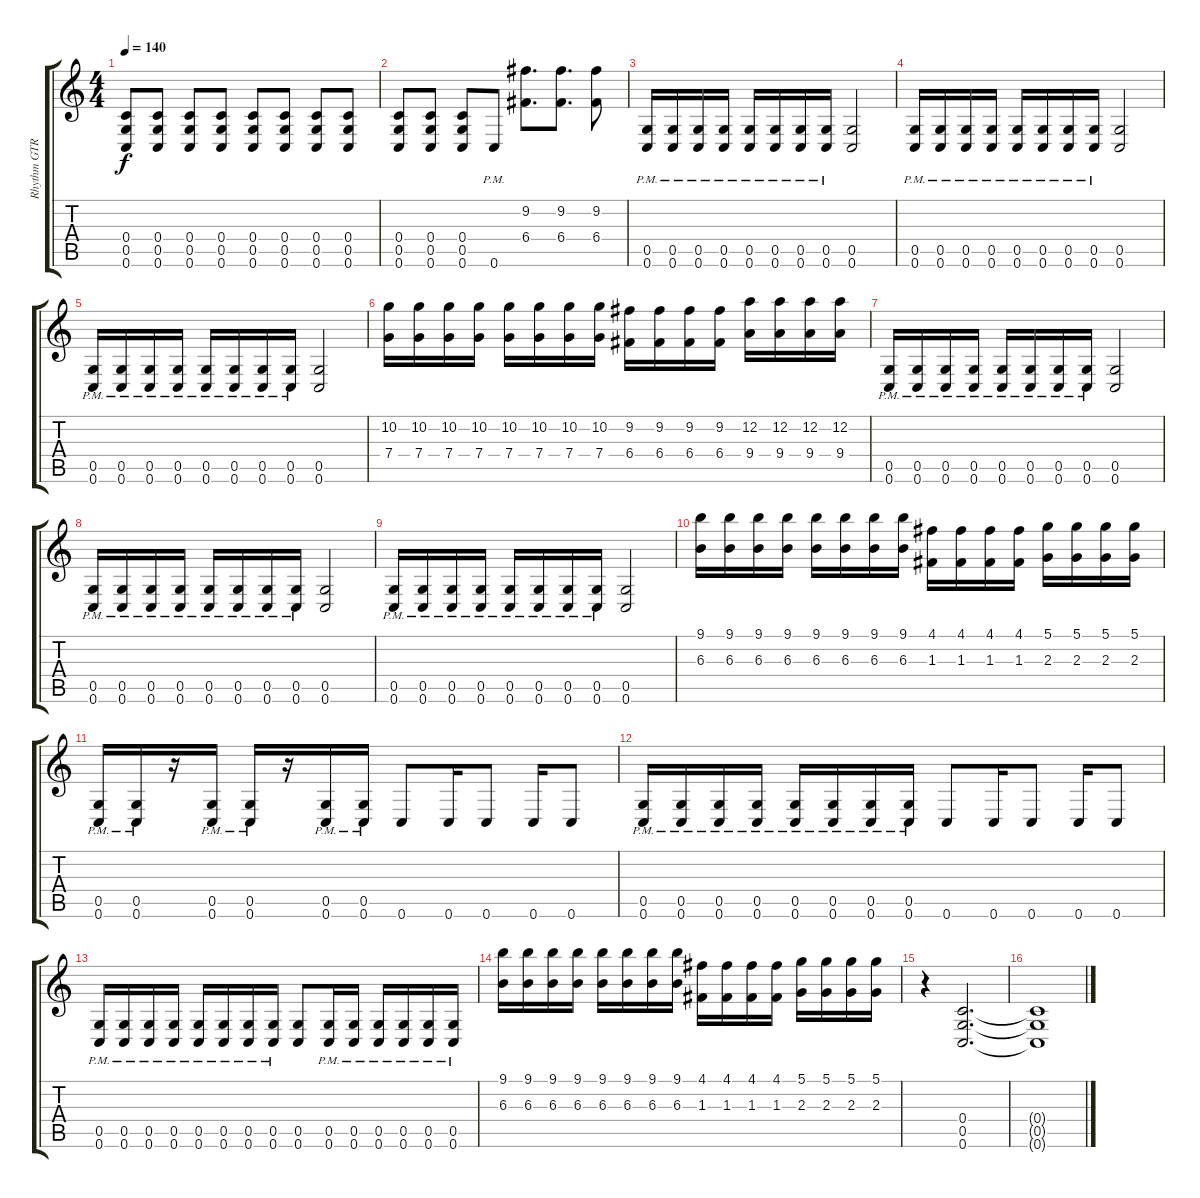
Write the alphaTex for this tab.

\track ("Rhythm GTR R" "Rhythm GTR") {instrument distortionguitar}
\staff {score tabs}
\tuning (D4 A3 F3 C3 G2 C2) {hide}
\ts (4 4)
\tempo 140
\clef g2
\ks c
(0.4 0.5 0.6).8{dy f} (0.4 0.5 0.6).8 (0.4 0.5 0.6).8 (0.4 0.5 0.6).8 (0.4 0.5 0.6).8 (0.4 0.5 0.6).8 (0.4 0.5 0.6).8 (0.4 0.5 0.6).8 |
(0.4 0.5 0.6).8 (0.4 0.5 0.6).8 (0.4 0.5 0.6).8 0.6{pm}.8 (9.2 6.4).8{d} (9.2 6.4).8{d} (9.2 6.4).8 |
(0.5{pm} 0.6{pm}).16 (0.5{pm} 0.6{pm}).16 (0.5{pm} 0.6{pm}).16 (0.5{pm} 0.6{pm}).16 (0.5{pm} 0.6{pm}).16 (0.5{pm} 0.6{pm}).16 (0.5{pm} 0.6{pm}).16 (0.5{pm} 0.6{pm}).16 (0.5 0.6).2 |
(0.5{pm} 0.6{pm}).16 (0.5{pm} 0.6{pm}).16 (0.5{pm} 0.6{pm}).16 (0.5{pm} 0.6{pm}).16 (0.5{pm} 0.6{pm}).16 (0.5{pm} 0.6{pm}).16 (0.5{pm} 0.6{pm}).16 (0.5{pm} 0.6{pm}).16 (0.5 0.6).2 |
(0.5{pm} 0.6{pm}).16 (0.5{pm} 0.6{pm}).16 (0.5{pm} 0.6{pm}).16 (0.5{pm} 0.6{pm}).16 (0.5{pm} 0.6{pm}).16 (0.5{pm} 0.6{pm}).16 (0.5{pm} 0.6{pm}).16 (0.5{pm} 0.6{pm}).16 (0.5 0.6).2 |
(10.2 7.4).16 (10.2 7.4).16 (10.2 7.4).16 (10.2 7.4).16 (10.2 7.4).16 (10.2 7.4).16 (10.2 7.4).16 (10.2 7.4).16 (9.2 6.4).16 (9.2 6.4).16 (9.2 6.4).16 (9.2 6.4).16 (12.2 9.4).16 (12.2 9.4).16 (12.2 9.4).16 (12.2 9.4).16 |
(0.5{pm} 0.6{pm}).16 (0.5{pm} 0.6{pm}).16 (0.5{pm} 0.6{pm}).16 (0.5{pm} 0.6{pm}).16 (0.5{pm} 0.6{pm}).16 (0.5{pm} 0.6{pm}).16 (0.5{pm} 0.6{pm}).16 (0.5{pm} 0.6{pm}).16 (0.5 0.6).2 |
(0.5{pm} 0.6{pm}).16 (0.5{pm} 0.6{pm}).16 (0.5{pm} 0.6{pm}).16 (0.5{pm} 0.6{pm}).16 (0.5{pm} 0.6{pm}).16 (0.5{pm} 0.6{pm}).16 (0.5{pm} 0.6{pm}).16 (0.5{pm} 0.6{pm}).16 (0.5 0.6).2 |
(0.5{pm} 0.6{pm}).16 (0.5{pm} 0.6{pm}).16 (0.5{pm} 0.6{pm}).16 (0.5{pm} 0.6{pm}).16 (0.5{pm} 0.6{pm}).16 (0.5{pm} 0.6{pm}).16 (0.5{pm} 0.6{pm}).16 (0.5{pm} 0.6{pm}).16 (0.5 0.6).2 |
(9.1 6.3).16 (9.1 6.3).16 (9.1 6.3).16 (9.1 6.3).16 (9.1 6.3).16 (9.1 6.3).16 (9.1 6.3).16 (9.1 6.3).16 (4.1 1.3).16 (4.1 1.3).16 (4.1 1.3).16 (4.1 1.3).16 (5.1 2.3).16 (5.1 2.3).16 (5.1 2.3).16 (5.1 2.3).16 |
(0.5{pm} 0.6{pm}).16 (0.5{pm} 0.6{pm}).16 r.16 (0.5{pm} 0.6{pm}).16 (0.5{pm} 0.6{pm}).16 r.16 (0.5{pm} 0.6{pm}).16 (0.5{pm} 0.6{pm}).16 0.6.8 0.6.16 0.6.8 0.6.16 0.6.8 |
(0.5{pm} 0.6{pm}).16 (0.5{pm} 0.6{pm}).16 (0.5{pm} 0.6{pm}).16 (0.5{pm} 0.6{pm}).16 (0.5{pm} 0.6{pm}).16 (0.5{pm} 0.6{pm}).16 (0.5{pm} 0.6{pm}).16 (0.5{pm} 0.6{pm}).16 0.6.8 0.6.16 0.6.8 0.6.16 0.6.8 |
(0.5{pm} 0.6{pm}).16 (0.5{pm} 0.6{pm}).16 (0.5{pm} 0.6{pm}).16 (0.5{pm} 0.6{pm}).16 (0.5{pm} 0.6{pm}).16 (0.5{pm} 0.6{pm}).16 (0.5{pm} 0.6{pm}).16 (0.5{pm} 0.6{pm}).16 (0.5 0.6).8 (0.5{pm} 0.6{pm}).16 (0.5{pm} 0.6{pm}).16 (0.5{pm} 0.6{pm}).16 (0.5{pm} 0.6{pm}).16 (0.5{pm} 0.6{pm}).16 (0.5{pm} 0.6{pm}).16 |
(9.1 6.3).16 (9.1 6.3).16 (9.1 6.3).16 (9.1 6.3).16 (9.1 6.3).16 (9.1 6.3).16 (9.1 6.3).16 (9.1 6.3).16 (4.1 1.3).16 (4.1 1.3).16 (4.1 1.3).16 (4.1 1.3).16 (5.1 2.3).16 (5.1 2.3).16 (5.1 2.3).16 (5.1 2.3).16 |
r.4 (0.4 0.5 0.6).2{d} |
(0.4{t} 0.5{t} 0.6{t}).1
